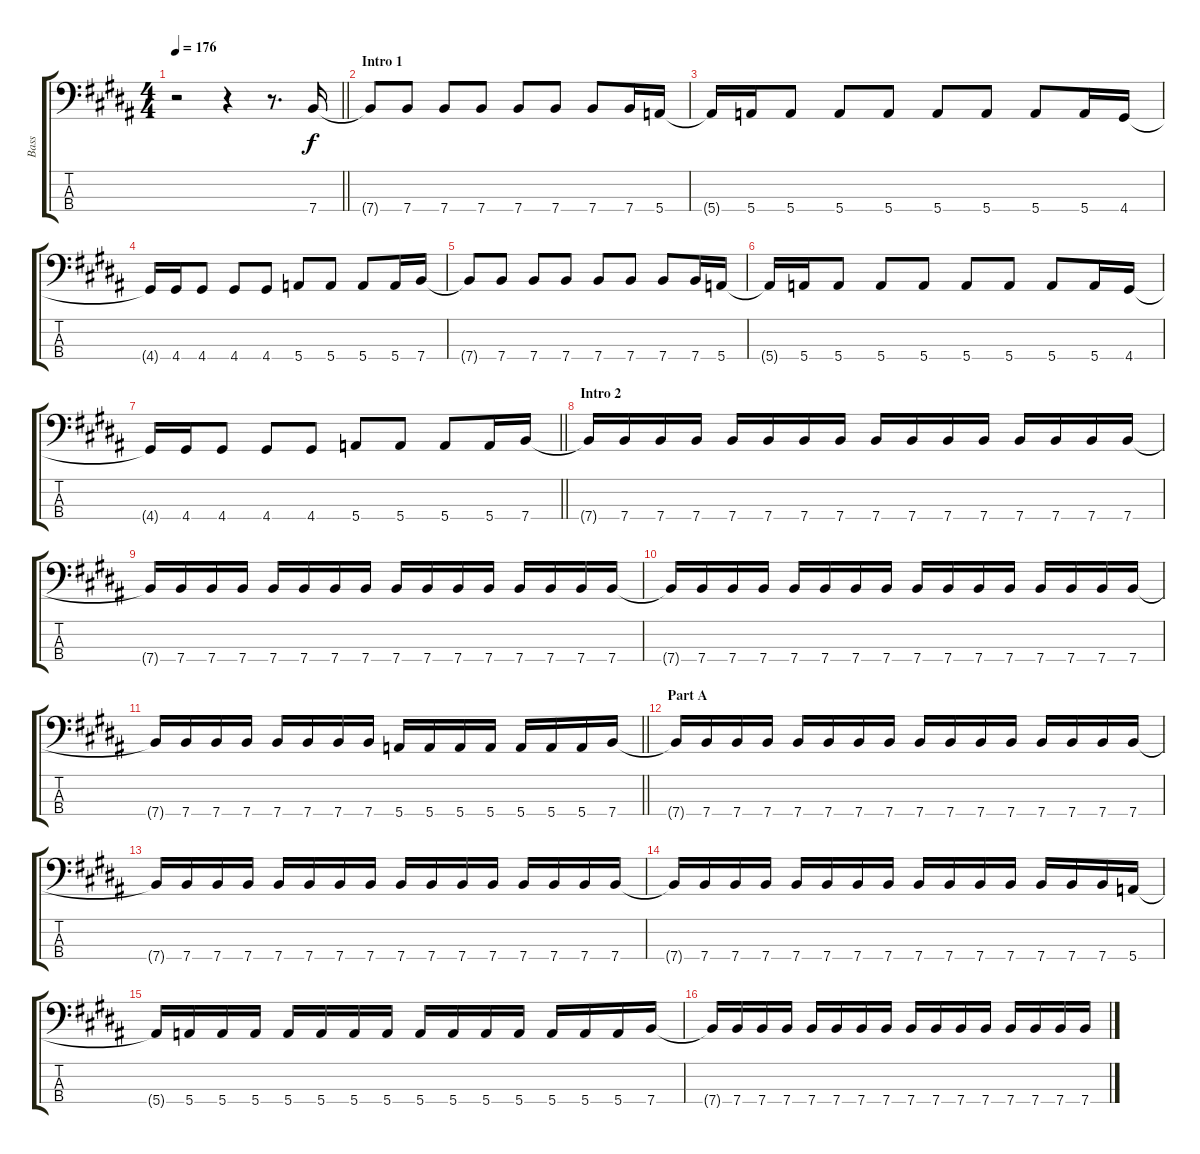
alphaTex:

\track ("Bass" "Bass") {instrument electricbasspick}
\staff {score tabs}
\tuning (G2 D2 A1 E1) {hide}
\ts (4 4)
\tempo 176
\tempo 132
\tempo 176
\clef f4
\barLineRight lightlight
\ks b
r.2{dy f instrument electricbasspick} r.4 r.8{d} 7.4.16 |
\section ("" "Intro 1")
7.4{t}.8 7.4.8 7.4.8 7.4.8 7.4.8 7.4.8 7.4.8 7.4.16 5.4.16 |
5.4{t}.16 5.4.16 5.4.8 5.4.8 5.4.8 5.4.8 5.4.8 5.4.8 5.4.16 4.4.16 |
4.4{t}.16 4.4.16 4.4.8 4.4.8 4.4.8 5.4.8 5.4.8 5.4.8 5.4.16 7.4.16 |
7.4{t}.8 7.4.8 7.4.8 7.4.8 7.4.8 7.4.8 7.4.8 7.4.16 5.4.16 |
5.4{t}.16 5.4.16 5.4.8 5.4.8 5.4.8 5.4.8 5.4.8 5.4.8 5.4.16 4.4.16 |
\barLineRight lightlight
4.4{t}.16 4.4.16 4.4.8 4.4.8 4.4.8 5.4.8 5.4.8 5.4.8 5.4.16 7.4.16 |
\section ("" "Intro 2")
7.4{t}.16 7.4.16 7.4.16 7.4.16 7.4.16 7.4.16 7.4.16 7.4.16 7.4.16 7.4.16 7.4.16 7.4.16 7.4.16 7.4.16 7.4.16 7.4.16 |
7.4{t}.16 7.4.16 7.4.16 7.4.16 7.4.16 7.4.16 7.4.16 7.4.16 7.4.16 7.4.16 7.4.16 7.4.16 7.4.16 7.4.16 7.4.16 7.4.16 |
7.4{t}.16 7.4.16 7.4.16 7.4.16 7.4.16 7.4.16 7.4.16 7.4.16 7.4.16 7.4.16 7.4.16 7.4.16 7.4.16 7.4.16 7.4.16 7.4.16 |
\barLineRight lightlight
7.4{t}.16 7.4.16 7.4.16 7.4.16 7.4.16 7.4.16 7.4.16 7.4.16 5.4.16 5.4.16 5.4.16 5.4.16 5.4.16 5.4.16 5.4.16 7.4.16 |
\section ("" "Part A")
7.4{t}.16 7.4.16 7.4.16 7.4.16 7.4.16 7.4.16 7.4.16 7.4.16 7.4.16 7.4.16 7.4.16 7.4.16 7.4.16 7.4.16 7.4.16 7.4.16 |
7.4{t}.16 7.4.16 7.4.16 7.4.16 7.4.16 7.4.16 7.4.16 7.4.16 7.4.16 7.4.16 7.4.16 7.4.16 7.4.16 7.4.16 7.4.16 7.4.16 |
7.4{t}.16 7.4.16 7.4.16 7.4.16 7.4.16 7.4.16 7.4.16 7.4.16 7.4.16 7.4.16 7.4.16 7.4.16 7.4.16 7.4.16 7.4.16 5.4.16 |
5.4{t}.16 5.4.16 5.4.16 5.4.16 5.4.16 5.4.16 5.4.16 5.4.16 5.4.16 5.4.16 5.4.16 5.4.16 5.4.16 5.4.16 5.4.16 7.4.16 |
7.4{t}.16 7.4.16 7.4.16 7.4.16 7.4.16 7.4.16 7.4.16 7.4.16 7.4.16 7.4.16 7.4.16 7.4.16 7.4.16 7.4.16 7.4.16 7.4.16
